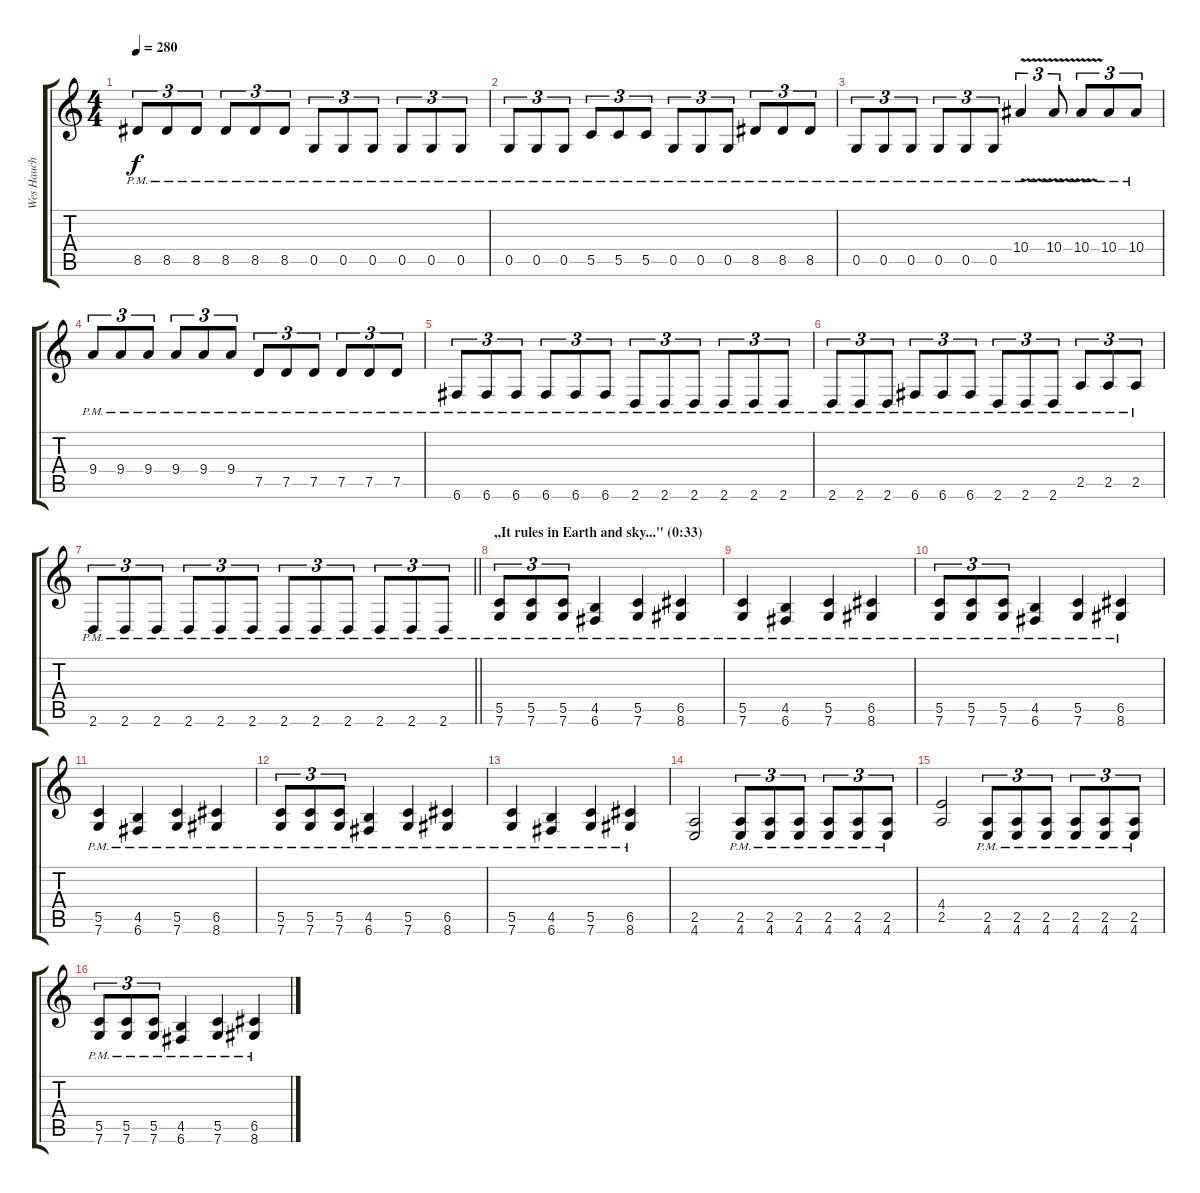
\track ("Wes Hauch [Rhythm]" "Wes Hauch ") {instrument overdrivenguitar}
\staff {score tabs}
\tuning (D4 A3 F3 C3 G2 C2) {hide}
\ts (4 4)
\tempo 280
\clef g2
\ks c
8.5{pm}.8{tu (3 2) dy f} 8.5{pm}.8{tu (3 2)} 8.5{pm}.8{tu (3 2)} 8.5{pm}.8{tu (3 2)} 8.5{pm}.8{tu (3 2)} 8.5{pm}.8{tu (3 2)} 0.5{pm}.8{tu (3 2)} 0.5{pm}.8{tu (3 2)} 0.5{pm}.8{tu (3 2)} 0.5{pm}.8{tu (3 2)} 0.5{pm}.8{tu (3 2)} 0.5{pm}.8{tu (3 2)} |
0.5{pm}.8{tu (3 2)} 0.5{pm}.8{tu (3 2)} 0.5{pm}.8{tu (3 2)} 5.5{pm}.8{tu (3 2)} 5.5{pm}.8{tu (3 2)} 5.5{pm}.8{tu (3 2)} 0.5{pm}.8{tu (3 2)} 0.5{pm}.8{tu (3 2)} 0.5{pm}.8{tu (3 2)} 8.5{pm}.8{tu (3 2)} 8.5{pm}.8{tu (3 2)} 8.5{pm}.8{tu (3 2)} |
0.5{pm}.8{tu (3 2)} 0.5{pm}.8{tu (3 2)} 0.5{pm}.8{tu (3 2)} 0.5{pm}.8{tu (3 2)} 0.5{pm}.8{tu (3 2)} 0.5{pm}.8{tu (3 2)} 10.4{v pm}.4{tu (3 2)} 10.4{v pm}.8{tu (3 2)} 10.4{v pm}.8{tu (3 2)} 10.4{pm}.8{tu (3 2)} 10.4{pm}.8{tu (3 2)} |
9.4{pm}.8{tu (3 2)} 9.4{pm}.8{tu (3 2)} 9.4{pm}.8{tu (3 2)} 9.4{pm}.8{tu (3 2)} 9.4{pm}.8{tu (3 2)} 9.4{pm}.8{tu (3 2)} 7.5{pm}.8{tu (3 2)} 7.5{pm}.8{tu (3 2)} 7.5{pm}.8{tu (3 2)} 7.5{pm}.8{tu (3 2)} 7.5{pm}.8{tu (3 2)} 7.5{pm}.8{tu (3 2)} |
6.6{pm}.8{tu (3 2)} 6.6{pm}.8{tu (3 2)} 6.6{pm}.8{tu (3 2)} 6.6{pm}.8{tu (3 2)} 6.6{pm}.8{tu (3 2)} 6.6{pm}.8{tu (3 2)} 2.6{pm}.8{tu (3 2)} 2.6{pm}.8{tu (3 2)} 2.6{pm}.8{tu (3 2)} 2.6{pm}.8{tu (3 2)} 2.6{pm}.8{tu (3 2)} 2.6{pm}.8{tu (3 2)} |
2.6{pm}.8{tu (3 2)} 2.6{pm}.8{tu (3 2)} 2.6{pm}.8{tu (3 2)} 6.6{pm}.8{tu (3 2)} 6.6{pm}.8{tu (3 2)} 6.6{pm}.8{tu (3 2)} 2.6{pm}.8{tu (3 2)} 2.6{pm}.8{tu (3 2)} 2.6{pm}.8{tu (3 2)} 2.5{pm}.8{tu (3 2)} 2.5{pm}.8{tu (3 2)} 2.5{pm}.8{tu (3 2)} |
\barLineRight lightlight
2.6{pm}.8{tu (3 2)} 2.6{pm}.8{tu (3 2)} 2.6{pm}.8{tu (3 2)} 2.6{pm}.8{tu (3 2)} 2.6{pm}.8{tu (3 2)} 2.6{pm}.8{tu (3 2)} 2.6{pm}.8{tu (3 2)} 2.6{pm}.8{tu (3 2)} 2.6{pm}.8{tu (3 2)} 2.6{pm}.8{tu (3 2)} 2.6{pm}.8{tu (3 2)} 2.6{pm}.8{tu (3 2)} |
\section ("" ",,It rules in Earth and sky...\" (0:33)")
(5.5{pm} 7.6{pm}).8{tu (3 2)} (5.5{pm} 7.6{pm}).8{tu (3 2)} (5.5{pm} 7.6{pm}).8{tu (3 2)} (4.5{pm} 6.6{pm}).4 (5.5{pm} 7.6{pm}).4 (6.5{pm} 8.6{pm}).4 |
(5.5{pm} 7.6{pm}).4 (4.5{pm} 6.6{pm}).4 (5.5{pm} 7.6{pm}).4 (6.5{pm} 8.6{pm}).4 |
(5.5{pm} 7.6{pm}).8{tu (3 2)} (5.5{pm} 7.6{pm}).8{tu (3 2)} (5.5{pm} 7.6{pm}).8{tu (3 2)} (4.5{pm} 6.6{pm}).4 (5.5{pm} 7.6{pm}).4 (6.5{pm} 8.6{pm}).4 |
(5.5{pm} 7.6{pm}).4 (4.5{pm} 6.6{pm}).4 (5.5{pm} 7.6{pm}).4 (6.5{pm} 8.6{pm}).4 |
(5.5{pm} 7.6{pm}).8{tu (3 2)} (5.5{pm} 7.6{pm}).8{tu (3 2)} (5.5{pm} 7.6{pm}).8{tu (3 2)} (4.5{pm} 6.6{pm}).4 (5.5{pm} 7.6{pm}).4 (6.5{pm} 8.6{pm}).4 |
(5.5{pm} 7.6{pm}).4 (4.5{pm} 6.6{pm}).4 (5.5{pm} 7.6{pm}).4 (6.5{pm} 8.6{pm}).4 |
(2.5 4.6).2 (2.5{pm} 4.6{pm}).8{tu (3 2)} (2.5{pm} 4.6{pm}).8{tu (3 2)} (2.5{pm} 4.6{pm}).8{tu (3 2)} (2.5{pm} 4.6{pm}).8{tu (3 2)} (2.5{pm} 4.6{pm}).8{tu (3 2)} (2.5{pm} 4.6{pm}).8{tu (3 2)} |
(4.4 2.5).2 (2.5{pm} 4.6{pm}).8{tu (3 2)} (2.5{pm} 4.6{pm}).8{tu (3 2)} (2.5{pm} 4.6{pm}).8{tu (3 2)} (2.5{pm} 4.6{pm}).8{tu (3 2)} (2.5{pm} 4.6{pm}).8{tu (3 2)} (2.5{pm} 4.6{pm}).8{tu (3 2)} |
(5.5{pm} 7.6{pm}).8{tu (3 2)} (5.5{pm} 7.6{pm}).8{tu (3 2)} (5.5{pm} 7.6{pm}).8{tu (3 2)} (4.5{pm} 6.6{pm}).4 (5.5{pm} 7.6{pm}).4 (6.5{pm} 8.6{pm}).4
